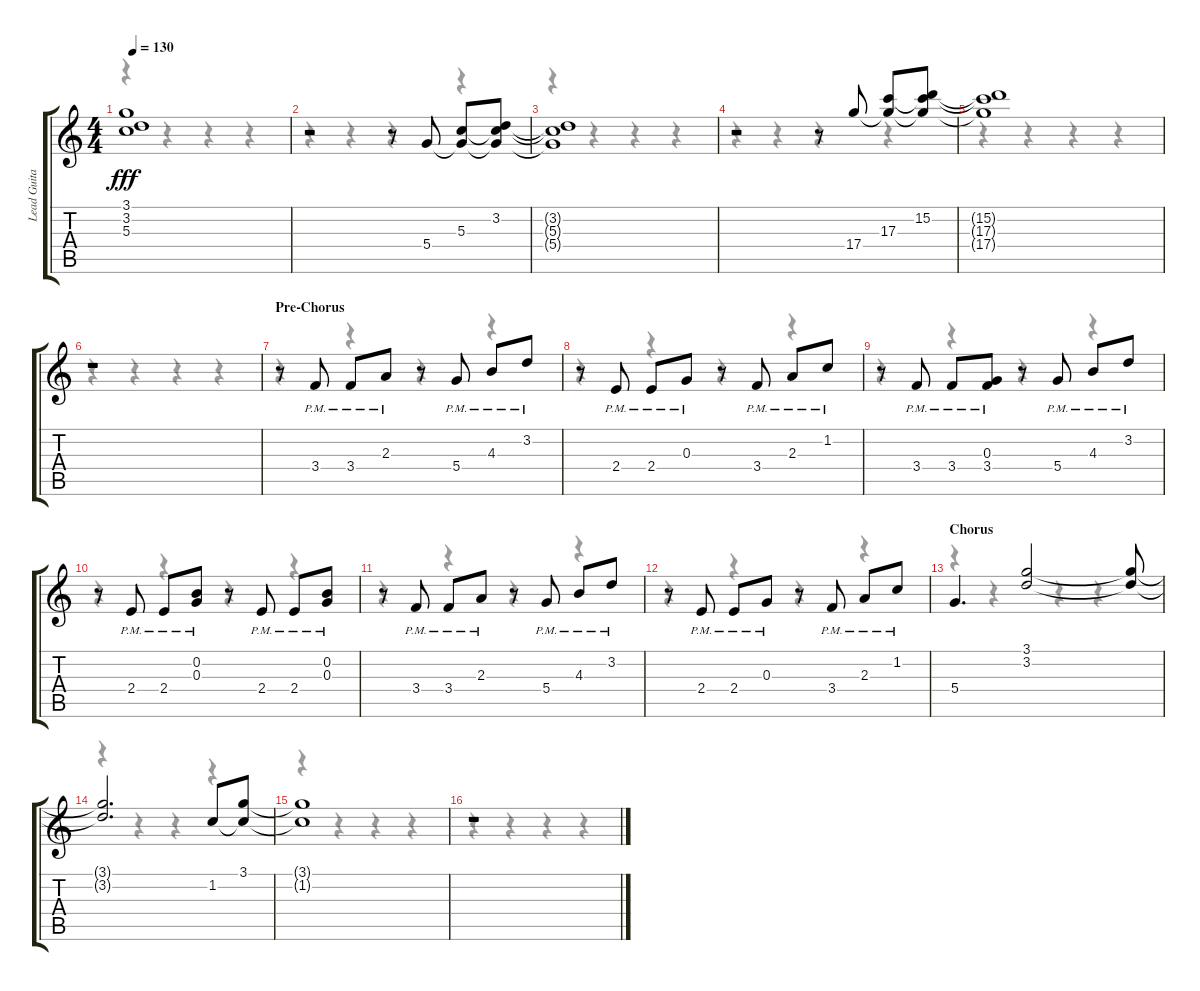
\track ("Lead Guitar" "Lead Guita") {instrument electricguitarclean}
\staff {score tabs}
\tuning (E4 B3 G3 D3 A2 E2) {hide}
\voice
\ts (4 4)
\tempo 130
\clef g2
\ks c
(3.1{t} 3.2{t} 5.3{t}).1{dy fff} |
r.2 r.8 5.4.8 (5.3 5.4{t}).8 (3.2 5.3{t} 5.4{t}).8 |
(3.2{t} 5.3{t} 5.4{t}).1 |
r.2 r.8 17.4.8 (17.3 17.4{t}).8 (15.2 17.3{t} 17.4{t}).8 |
(15.2{t} 17.3{t} 17.4{t}).1 |
r.1 |
\section ("" "Pre-Chorus")
r.8 3.4{pm}.8 3.4{pm}.8 2.3{pm}.8 r.8 5.4{pm}.8 4.3{pm}.8 3.2{pm}.8 |
r.8 2.4{pm}.8 2.4{pm}.8 0.3{pm}.8 r.8 3.4{pm}.8 2.3{pm}.8 1.2{pm}.8 |
r.8 3.4{pm}.8 3.4{pm}.8 (0.3{pm} 3.4{pm}).8 r.8 5.4{pm}.8 4.3{pm}.8 3.2{pm}.8 |
r.8 2.4{pm}.8 2.4{pm}.8 (0.2{pm} 0.3{pm}).8 r.8 2.4{pm}.8 2.4{pm}.8 (0.2{pm} 0.3{pm}).8 |
r.8 3.4{pm}.8 3.4{pm}.8 2.3{pm}.8 r.8 5.4{pm}.8 4.3{pm}.8 3.2{pm}.8 |
r.8 2.4{pm}.8 2.4{pm}.8 0.3{pm}.8 r.8 3.4{pm}.8 2.3{pm}.8 1.2{pm}.8 |
\section ("" "Chorus")
5.4.4{d} (3.1 3.2).2 (3.1{t} 3.2{t}).8 |
(3.1{t} 3.2{t}).2{d} 1.2.8 (3.1 1.2{t}).8 |
(3.1{t} 1.2{t}).1 |
r.1
\voice
\clef g2
\ottava regular
\simile none
\ks c
r.4{dy f} r.4 r.4 r.4 |
r.4 r.4 r.4 r.4 |
r.4 r.4 r.4 r.4 |
r.4 r.4 r.4 r.4 |
r.4 r.4 r.4 r.4 |
r.4 r.4 r.4 r.4 |
r.4 r.4 r.4 r.4 |
r.4 r.4 r.4 r.4 |
r.4 r.4 r.4 r.4 |
r.4 r.4 r.4 r.4 |
r.4 r.4 r.4 r.4 |
r.4 r.4 r.4 r.4 |
r.4 r.4 r.4 r.4 |
r.4 r.4 r.4 r.4 |
r.4 r.4 r.4 r.4 |
r.4 r.4 r.4 r.4
